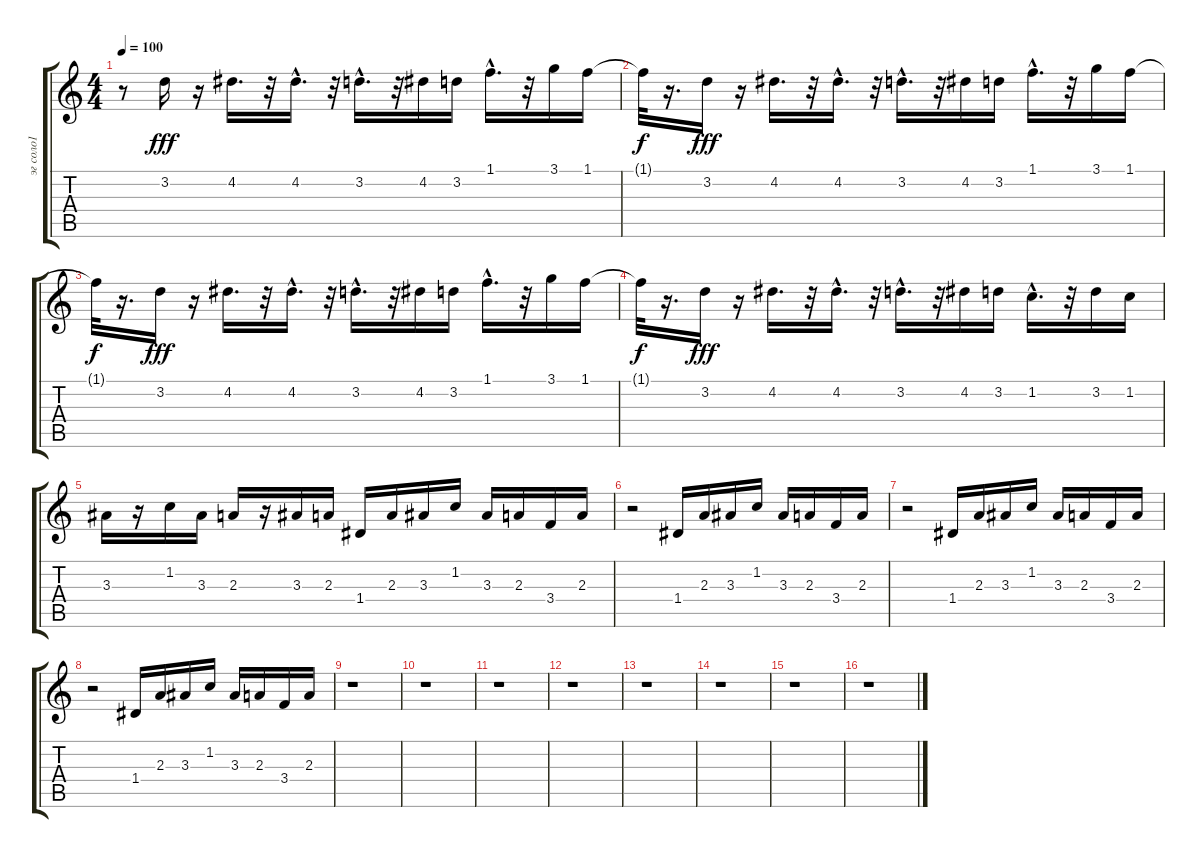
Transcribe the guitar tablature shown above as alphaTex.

\track ("эг соло1" "эг соло1") {instrument distortionguitar}
\staff {score tabs}
\tuning (E4 B3 G3 D3 A2 E2) {hide}
\ts (4 4)
\tempo 100
\clef g2
\ks c
r.8{dy fff} 3.2.16 r.16 4.2.16{d} r.32 4.2{hac}.16{d} r.32 3.2{hac}.16{d} r.32 4.2.16 3.2.16 1.1{hac}.16{d} r.32 3.1.16 1.1.16 |
1.1{t}.32{dy f} r.16{d} 3.2.16{dy fff} r.16 4.2.16{d} r.32 4.2{hac}.16{d} r.32 3.2{hac}.16{d} r.32 4.2.16 3.2.16 1.1{hac}.16{d} r.32 3.1.16 1.1.16 |
1.1{t}.32{dy f} r.16{d} 3.2.16{dy fff} r.16 4.2.16{d} r.32 4.2{hac}.16{d} r.32 3.2{hac}.16{d} r.32 4.2.16 3.2.16 1.1{hac}.16{d} r.32 3.1.16 1.1.16 |
1.1{t}.32{dy f} r.16{d} 3.2.16{dy fff} r.16 4.2.16{d} r.32 4.2{hac}.16{d} r.32 3.2{hac}.16{d} r.32 4.2.16 3.2.16 1.2{hac}.16{d} r.32 3.2.16 1.2.16 |
3.3.16 r.16 1.2.16 3.3.16 2.3.16 r.16 3.3.16 2.3.16 1.4.16 2.3.16 3.3.16 1.2.16 3.3.16 2.3.16 3.4.16 2.3.16 |
r.2 1.4.16 2.3.16 3.3.16 1.2.16 3.3.16 2.3.16 3.4.16 2.3.16 |
r.2 1.4.16 2.3.16 3.3.16 1.2.16 3.3.16 2.3.16 3.4.16 2.3.16 |
r.2 1.4.16 2.3.16 3.3.16 1.2.16 3.3.16 2.3.16 3.4.16 2.3.16 |
r.1 |
r.1 |
r.1 |
r.1 |
r.1 |
r.1 |
r.1 |
r.1
